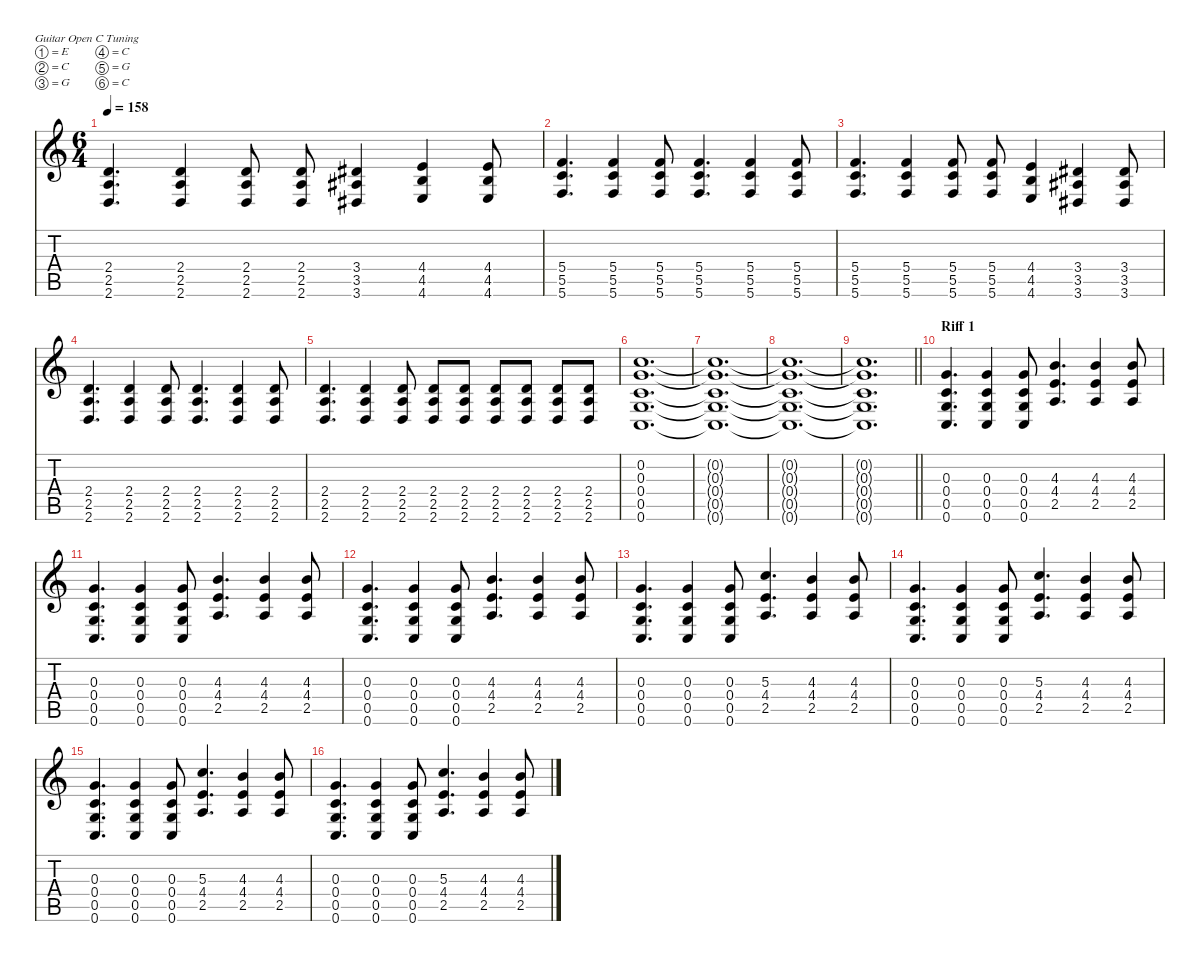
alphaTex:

\defaultSystemsLayout 4
\hideDynamics
\bracketExtendMode nobrackets
\singleTrackTrackNamePolicy hidden
\multiTrackTrackNamePolicy hidden
\firstSystemTrackNameMode fullname
\firstSystemTrackNameOrientation horizontal
\otherSystemsTrackNameOrientation horizontal
\track ("Rythm" "dist.guit.") {defaultSystemsLayout 4 mute instrument distortionguitar}
\staff {score tabs}
\tuning (E4 C4 G3 C3 G2 C2)
\ts (6 4)
\tempo 158
\clef g2
\ks c
(2.4 2.5 2.6).4{d dy f beam Up} (2.4 2.5 2.6).4{beam Up} (2.4 2.5 2.6).8{beam Up} (2.4 2.5 2.6).8{beam Up} (3.4{acc #} 3.5{acc #} 3.6{acc #}).4{beam Up} (4.4 4.5 4.6).4{beam Up} (4.4 4.5 4.6).8{beam Up} |
(5.4 5.5 5.6).4{d beam Up} (5.4 5.5 5.6).4{beam Up} (5.4 5.5 5.6).8{beam Up} (5.4 5.5 5.6).4{d beam Up} (5.4 5.5 5.6).4{beam Up} (5.4 5.5 5.6).8{beam Up} |
(5.4 5.5 5.6).4{d beam Up} (5.4 5.5 5.6).4{beam Up} (5.4 5.5 5.6).8{beam Up} (5.4 5.5 5.6).8{beam Up} (4.4 4.5 4.6).4{beam Up} (3.4{acc #} 3.5{acc #} 3.6{acc #}).4{beam Up} (3.4{acc #} 3.5{acc #} 3.6{acc #}).8{beam Up} |
(2.4 2.5 2.6).4{d beam Up} (2.4 2.5 2.6).4{beam Up} (2.4 2.5 2.6).8{beam Up} (2.4 2.5 2.6).4{d beam Up} (2.4 2.5 2.6).4{beam Up} (2.4 2.5 2.6).8{beam Up} |
(2.4 2.5 2.6).4{d beam Up} (2.4 2.5 2.6).4{beam Up} (2.4 2.5 2.6).8{beam Up} (2.4 2.5 2.6).8{beam Up} (2.4 2.5 2.6).8{beam Up} (2.4 2.5 2.6).8{beam Up} (2.4 2.5 2.6).8{beam Up} (2.4 2.5 2.6).8{beam Up} (2.4 2.5 2.6).8{beam Up} |
(0.2 0.3 0.4 0.5 0.6).1{d beam Up} |
(0.2{t} 0.3{t} 0.4{t} 0.5{t} 0.6{t}).1{d beam Up} |
(0.2{t} 0.3{t} 0.4{t} 0.5{t} 0.6{t}).1{d beam Up} |
\barLineRight lightlight
(0.2{t} 0.3{t} 0.4{t} 0.5{t} 0.6{t}).1{d beam Up} |
\section ("" "Riff 1")
(0.3 0.4 0.5 0.6).4{d beam Up} (0.3 0.4 0.5 0.6).4{beam Up} (0.3 0.4 0.5 0.6).8{beam Up} (4.3 4.4 2.5).4{d beam Up} (4.3 4.4 2.5).4{beam Up} (4.3 4.4 2.5).8{beam Up} |
(0.3 0.4 0.5 0.6).4{d beam Up} (0.3 0.4 0.5 0.6).4{beam Up} (0.3 0.4 0.5 0.6).8{beam Up} (4.3 4.4 2.5).4{d beam Up} (4.3 4.4 2.5).4{beam Up} (4.3 4.4 2.5).8{beam Up} |
(0.3 0.4 0.5 0.6).4{d beam Up} (0.3 0.4 0.5 0.6).4{beam Up} (0.3 0.4 0.5 0.6).8{beam Up} (4.3 4.4 2.5).4{d beam Up} (4.3 4.4 2.5).4{beam Up} (4.3 4.4 2.5).8{beam Up} |
(0.3 0.4 0.5 0.6).4{d beam Up} (0.3 0.4 0.5 0.6).4{beam Up} (0.3 0.4 0.5 0.6).8{beam Up} (5.3 4.4 2.5).4{d beam Up} (4.3 4.4 2.5).4{beam Up} (4.3 4.4 2.5).8{beam Up} |
(0.3 0.4 0.5 0.6).4{d beam Up} (0.3 0.4 0.5 0.6).4{beam Up} (0.3 0.4 0.5 0.6).8{beam Up} (5.3 4.4 2.5).4{d beam Up} (4.3 4.4 2.5).4{beam Up} (4.3 4.4 2.5).8{beam Up} |
(0.3 0.4 0.5 0.6).4{d beam Up} (0.3 0.4 0.5 0.6).4{beam Up} (0.3 0.4 0.5 0.6).8{beam Up} (5.3 4.4 2.5).4{d beam Up} (4.3 4.4 2.5).4{beam Up} (4.3 4.4 2.5).8{beam Up} |
(0.3 0.4 0.5 0.6).4{d beam Up} (0.3 0.4 0.5 0.6).4{beam Up} (0.3 0.4 0.5 0.6).8{beam Up} (5.3 4.4 2.5).4{d beam Up} (4.3 4.4 2.5).4{beam Up} (4.3 4.4 2.5).8{beam Up}
